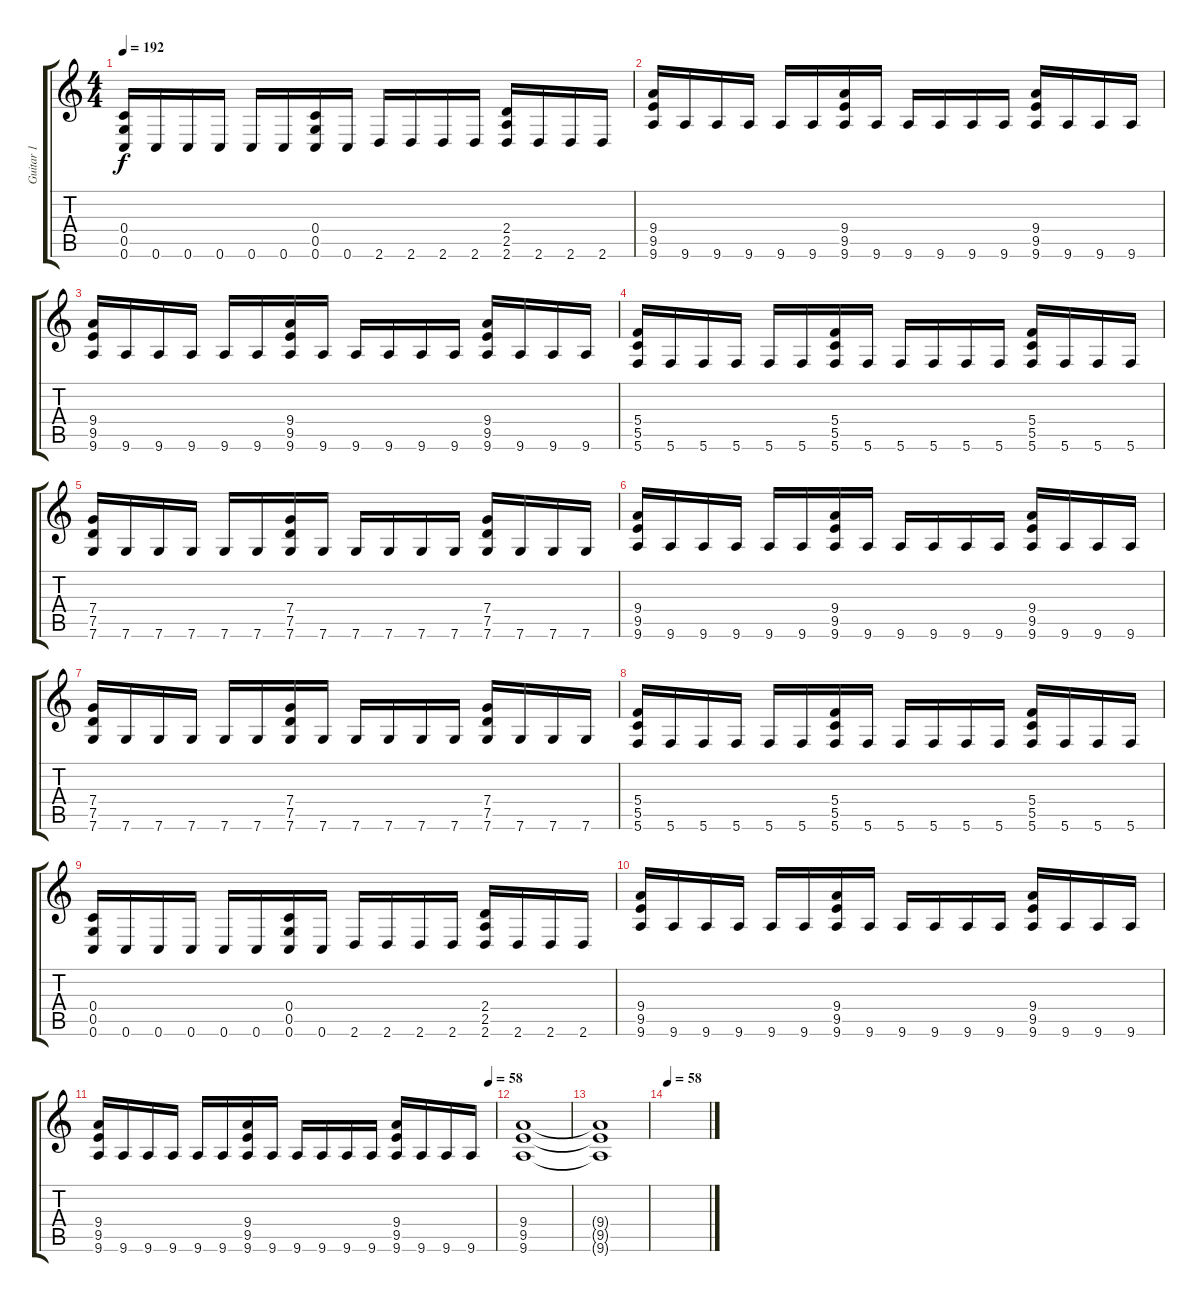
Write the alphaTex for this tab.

\track ("Guitar 1" "Guitar 1") {instrument distortionguitar}
\staff {score tabs}
\tuning (D4 A3 F3 C3 G2 C2) {hide}
\ts (4 4)
\tempo 192
\clef g2
\ks c
(0.4 0.5 0.6).16{dy f} 0.6.16 0.6.16 0.6.16 0.6.16 0.6.16 (0.4 0.5 0.6).16 0.6.16 2.6.16 2.6.16 2.6.16 2.6.16 (2.4 2.5 2.6).16 2.6.16 2.6.16 2.6.16 |
(9.4 9.5 9.6).16 9.6.16 9.6.16 9.6.16 9.6.16 9.6.16 (9.4 9.5 9.6).16 9.6.16 9.6.16 9.6.16 9.6.16 9.6.16 (9.4 9.5 9.6).16 9.6.16 9.6.16 9.6.16 |
(9.4 9.5 9.6).16 9.6.16 9.6.16 9.6.16 9.6.16 9.6.16 (9.4 9.5 9.6).16 9.6.16 9.6.16 9.6.16 9.6.16 9.6.16 (9.4 9.5 9.6).16 9.6.16 9.6.16 9.6.16 |
(5.4 5.5 5.6).16 5.6.16 5.6.16 5.6.16 5.6.16 5.6.16 (5.4 5.5 5.6).16 5.6.16 5.6.16 5.6.16 5.6.16 5.6.16 (5.4 5.5 5.6).16 5.6.16 5.6.16 5.6.16 |
(7.4 7.5 7.6).16 7.6.16 7.6.16 7.6.16 7.6.16 7.6.16 (7.4 7.5 7.6).16 7.6.16 7.6.16 7.6.16 7.6.16 7.6.16 (7.4 7.5 7.6).16 7.6.16 7.6.16 7.6.16 |
(9.4 9.5 9.6).16 9.6.16 9.6.16 9.6.16 9.6.16 9.6.16 (9.4 9.5 9.6).16 9.6.16 9.6.16 9.6.16 9.6.16 9.6.16 (9.4 9.5 9.6).16 9.6.16 9.6.16 9.6.16 |
(7.4 7.5 7.6).16 7.6.16 7.6.16 7.6.16 7.6.16 7.6.16 (7.4 7.5 7.6).16 7.6.16 7.6.16 7.6.16 7.6.16 7.6.16 (7.4 7.5 7.6).16 7.6.16 7.6.16 7.6.16 |
(5.4 5.5 5.6).16 5.6.16 5.6.16 5.6.16 5.6.16 5.6.16 (5.4 5.5 5.6).16 5.6.16 5.6.16 5.6.16 5.6.16 5.6.16 (5.4 5.5 5.6).16 5.6.16 5.6.16 5.6.16 |
(0.4 0.5 0.6).16 0.6.16 0.6.16 0.6.16 0.6.16 0.6.16 (0.4 0.5 0.6).16 0.6.16 2.6.16 2.6.16 2.6.16 2.6.16 (2.4 2.5 2.6).16 2.6.16 2.6.16 2.6.16 |
(9.4 9.5 9.6).16 9.6.16 9.6.16 9.6.16 9.6.16 9.6.16 (9.4 9.5 9.6).16 9.6.16 9.6.16 9.6.16 9.6.16 9.6.16 (9.4 9.5 9.6).16 9.6.16 9.6.16 9.6.16 |
\tempo (58 0.984375)
(9.4 9.5 9.6).16 9.6.16 9.6.16 9.6.16 9.6.16 9.6.16 (9.4 9.5 9.6).16 9.6.16 9.6.16 9.6.16 9.6.16 9.6.16 (9.4 9.5 9.6).16 9.6.16 9.6.16 9.6.16 |
(9.4 9.5 9.6).1{volume 0} |
(9.4{t} 9.5{t} 9.6{t}).1 |
\tempo 58
